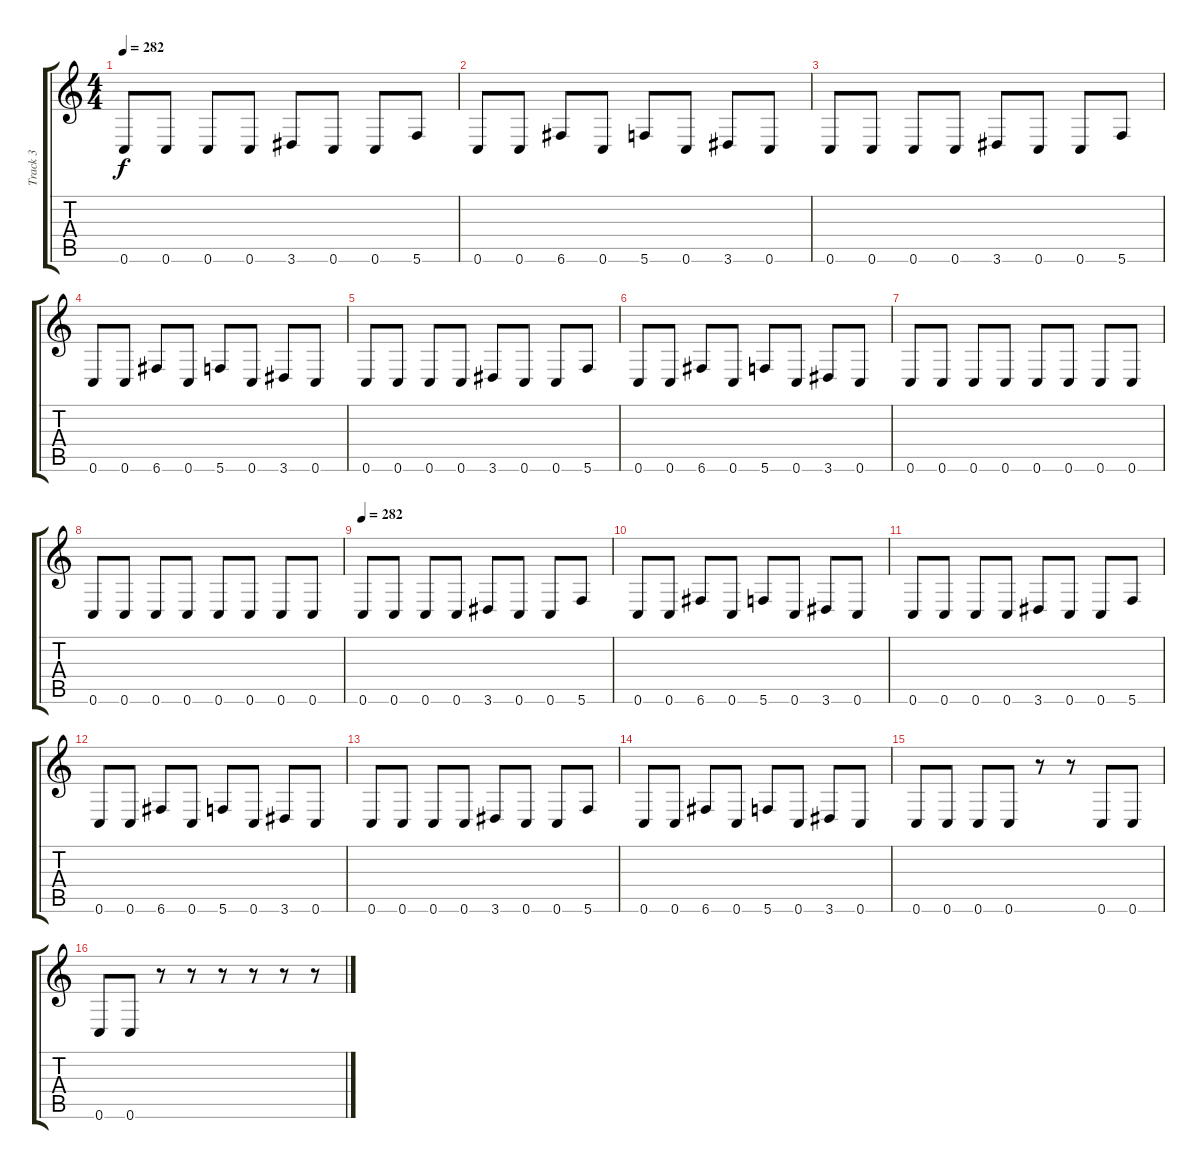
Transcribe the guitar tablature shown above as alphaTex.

\track ("Track 3" "Track 3") {instrument distortionguitar}
\staff {score tabs}
\tuning (D4 A3 F3 C3 G2 C2) {hide}
\ts (4 4)
\section ("" "")
\tempo 282
\clef g2
\ks c
0.6.8{dy f} 0.6.8 0.6.8 0.6.8 3.6.8 0.6.8 0.6.8 5.6.8 |
0.6.8 0.6.8 6.6.8 0.6.8 5.6.8 0.6.8 3.6.8 0.6.8 |
0.6.8 0.6.8 0.6.8 0.6.8 3.6.8 0.6.8 0.6.8 5.6.8 |
0.6.8 0.6.8 6.6.8 0.6.8 5.6.8 0.6.8 3.6.8 0.6.8 |
0.6.8 0.6.8 0.6.8 0.6.8 3.6.8 0.6.8 0.6.8 5.6.8 |
0.6.8 0.6.8 6.6.8 0.6.8 5.6.8 0.6.8 3.6.8 0.6.8 |
0.6.8 0.6.8 0.6.8 0.6.8 0.6.8 0.6.8 0.6.8 0.6.8 |
0.6.8 0.6.8 0.6.8 0.6.8 0.6.8 0.6.8 0.6.8 0.6.8 |
\tempo 282
0.6.8 0.6.8 0.6.8 0.6.8 3.6.8 0.6.8 0.6.8 5.6.8 |
0.6.8 0.6.8 6.6.8 0.6.8 5.6.8 0.6.8 3.6.8 0.6.8 |
0.6.8 0.6.8 0.6.8 0.6.8 3.6.8 0.6.8 0.6.8 5.6.8 |
0.6.8 0.6.8 6.6.8 0.6.8 5.6.8 0.6.8 3.6.8 0.6.8 |
0.6.8 0.6.8 0.6.8 0.6.8 3.6.8 0.6.8 0.6.8 5.6.8 |
0.6.8 0.6.8 6.6.8 0.6.8 5.6.8 0.6.8 3.6.8 0.6.8 |
0.6.8 0.6.8 0.6.8 0.6.8 r.8 r.8 0.6.8 0.6.8 |
0.6.8 0.6.8 r.8 r.8 r.8 r.8 r.8 r.8
